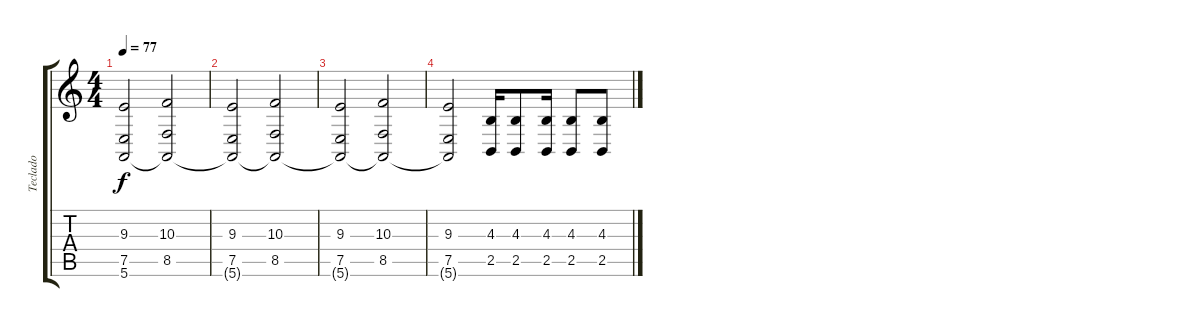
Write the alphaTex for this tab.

\track ("Teclado" "Teclado") {instrument synthstrings1}
\staff {score tabs}
\tuning (E4 B3 G3 D3 A2 E2) {hide}
\ts (4 4)
\tempo 77
\clef g2
\ks c
(9.3 7.5 5.6).2{dy f} (10.3 8.5 5.6{t}).2 |
(9.3 7.5 5.6{t}).2 (10.3 8.5 5.6{t}).2 |
(9.3 7.5 5.6{t}).2 (10.3 8.5 5.6{t}).2 |
(9.3 7.5 5.6{t}).2 (4.3 2.5).16 (4.3 2.5).8 (4.3 2.5).16 (4.3 2.5).8 (4.3 2.5).8
